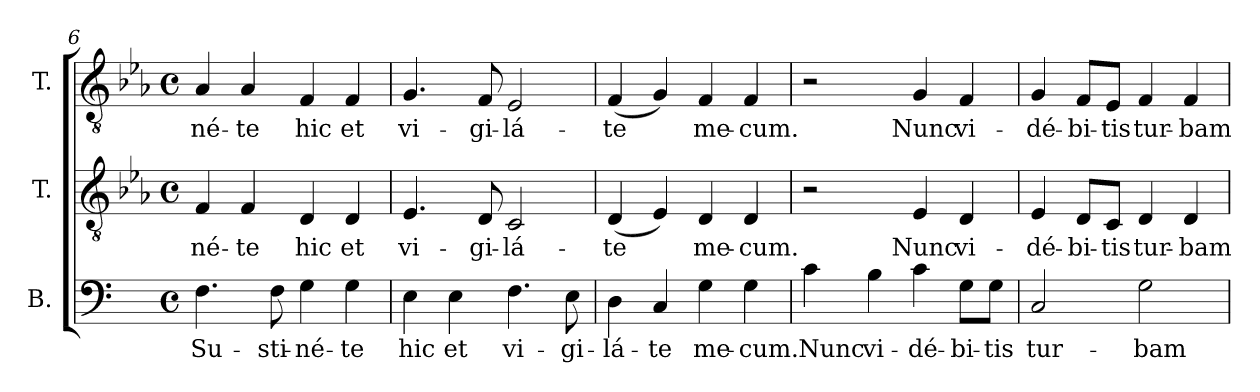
**kern	**text	**kern	**text	**kern	**text
*part3	*part3	*part2	*part2	*part1	*part1
*staff3	*staff3	*staff2	*staff2	*staff1	*staff1
*I"B.	*	*I"T.	*	*I"T.	*
*clefF4	*	*clefGv2	*	*clefGv2	*
*	*	*ITrd2c3	*	*ITrd2c3	*
*k[]	*	*k[]	*	*k[]	*
*a:	*	*a:	*	*a:	*
*M4/4	*	*M4/4	*	*M4/4	*
*met(c)	*	*met(c)	*	*met(c)	*
=6	=6	=6	=6	=6	=6
!	!LO:LY:b:color=#000000	!	!	!	!
!	!	!	!LO:LY:b:color=#000000	!	!
!	!	!	!	!	!LO:LY:b:color=#000000
4.Fi\	Su-	4Di/	-né-	4Fi/	-né-
!	!	!	!LO:LY:b:color=#000000	!	!
!	!	!	!	!	!LO:LY:b:color=#000000
.	.	4Di/	-te	4Fi/	-te
!	!LO:LY:b:color=#000000	!	!	!	!
8Fi\	-sti-	.	.	.	.
!	!LO:LY:b:color=#000000	!	!	!	!
!	!	!	!LO:LY:b:color=#000000	!	!
!	!	!	!	!	!LO:LY:b:color=#000000
4Gi\	-né-	4BBi/	hic	4Di/	hic
!	!LO:LY:b:color=#000000	!	!	!	!
!	!	!	!LO:LY:b:color=#000000	!	!
!	!	!	!	!	!LO:LY:b:color=#000000
4Gi\	-te	4BBi/	et	4Di/	et
!!LO:LB:g=z
=7	=7	=7	=7	=7	=7
!	!LO:LY:b:color=#000000	!	!	!	!
!	!	!	!LO:LY:b:color=#000000	!	!
!	!	!	!	!	!LO:LY:b:color=#000000
4Ei\	hic	4.Ci/	vi-	4.Ei/	vi-
!	!LO:LY:b:color=#000000	!	!	!	!
4Ei\	et	.	.	.	.
!	!	!	!LO:LY:b:color=#000000	!	!
!	!	!	!	!	!LO:LY:b:color=#000000
.	.	8BBi/	-gi-	8Di/	-gi-
!	!LO:LY:b:color=#000000	!	!	!	!
!	!	!	!LO:LY:b:color=#000000	!	!
!	!	!	!	!	!LO:LY:b:color=#000000
4.Fi\	vi-	2AAi/	-lá-	2Ci/	-lá-
!	!LO:LY:b:color=#000000	!	!	!	!
8Ei\	-gi-	.	.	.	.
=8	=8	=8	=8	=8	=8
!	!LO:LY:b:color=#000000	!	!	!	!
!	!	!	!LO:LY:b:color=#000000	!	!
!	!	!	!	!	!LO:LY:b:color=#000000
4Di\	-lá-	(4BBi/	-te	(4Di/	-te
!	!LO:LY:b:color=#000000	!	!	!	!
4Ci/	-te	4Ci/)	.	4Ei/)	.
!	!LO:LY:b:color=#000000	!	!	!	!
!	!	!	!LO:LY:b:color=#000000	!	!
!	!	!	!	!	!LO:LY:b:color=#000000
4Gi\	me-	4BBi/	me-	4Di/	me-
!	!LO:LY:b:color=#000000	!	!	!	!
!	!	!	!LO:LY:b:color=#000000	!	!
!	!	!	!	!	!LO:LY:b:color=#000000
4Gi\	-cum.	4BBi/	-cum.	4Di/	-cum.
=9	=9	=9	=9	=9	=9
!	!LO:LY:b:color=#000000	!	!	!	!
4ci\	Nunc	2r	.	2r	.
!	!LO:LY:b:color=#000000	!	!	!	!
4Bi\	vi-	.	.	.	.
!	!LO:LY:b:color=#000000	!	!	!	!
!	!	!	!LO:LY:b:color=#000000	!	!
!	!	!	!	!	!LO:LY:b:color=#000000
4ci\	-dé-	4Ci/	Nunc	4Ei/	Nunc
!	!LO:LY:b:color=#000000	!	!	!	!
!	!	!	!LO:LY:b:color=#000000	!	!
!	!	!	!	!	!LO:LY:b:color=#000000
8Gi\L	-bi-	4BBi/	vi-	4Di/	vi-
!	!LO:LY:b:color=#000000	!	!	!	!
8Gi\J	-tis	.	.	.	.
=10	=10	=10	=10	=10	=10
!	!LO:LY:b:color=#000000	!	!	!	!
!	!	!	!LO:LY:b:color=#000000	!	!
!	!	!	!	!	!LO:LY:b:color=#000000
2Ci/	tur-	4Ci/	-dé-	4Ei/	-dé-
!	!	!	!LO:LY:b:color=#000000	!	!
!	!	!	!	!	!LO:LY:b:color=#000000
.	.	8BBi/L	-bi-	8Di/L	-bi-
!	!	!	!LO:LY:b:color=#000000	!	!
!	!	!	!	!	!LO:LY:b:color=#000000
.	.	8AAi/J	-tis	8Ci/J	-tis
!	!LO:LY:b:color=#000000	!	!	!	!
!	!	!	!LO:LY:b:color=#000000	!	!
!	!	!	!	!	!LO:LY:b:color=#000000
2Gi\	-bam	4BBi/	tur-	4Di/	tur-
!	!	!	!LO:LY:b:color=#000000	!	!
!	!	!	!	!	!LO:LY:b:color=#000000
.	.	4BBi/	-bam	4Di/	-bam
=	=	=	=	=	=
*-	*-	*-	*-	*-	*-
